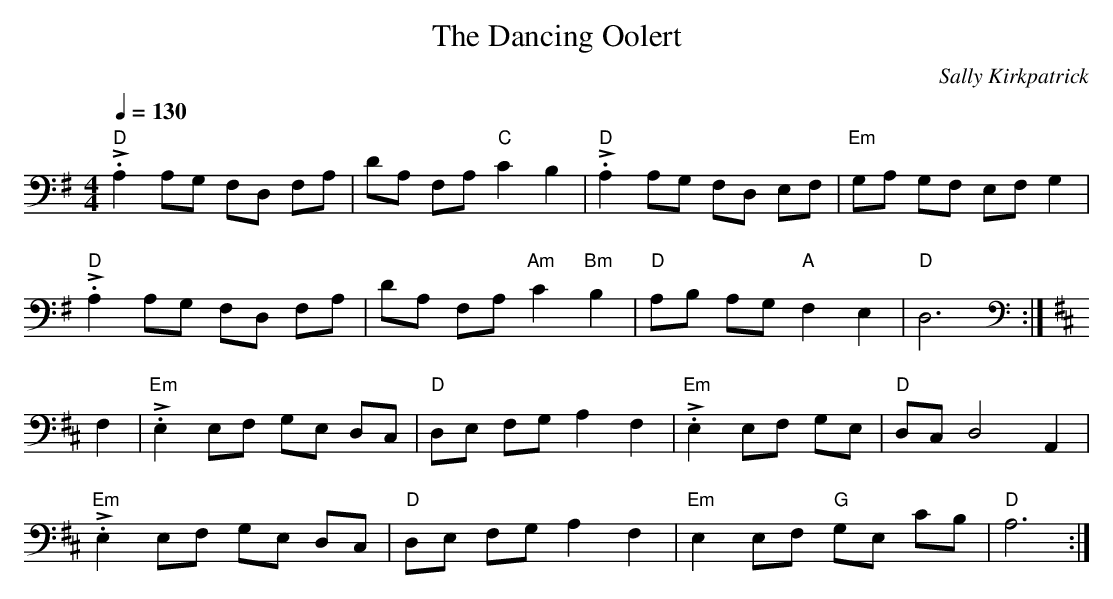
X:1
T: Dancing Oolert, The
C: Sally Kirkpatrick
M: 4/4
L: 1/8
Q: 1/4=130
K: G clef=bass middle=D
"D" .!>!A2 AG FD FA | dA FA "C" c2 B2 | "D" .!>!A2 AG FD EF | "Em" GA GF EF G2 |
"D" .!>!A2 AG FD FA | dA FA "Am" c2 "Bm" B2 | "D" AB AG "A" F2 E2 | "D" D6 :|
K: D clef=bass middle=D
F2 | \
"Em" .!>!E2 EF GE DC | "D" DE FG A2 F2 | "Em" .!>!E2 EF GE | "D" DC D4 A,2 |
"Em" .!>!E2 EF GE DC | "D" DE FG A2 F2 | "Em" E2 EF "G" GE cB | "D" A6 :|
